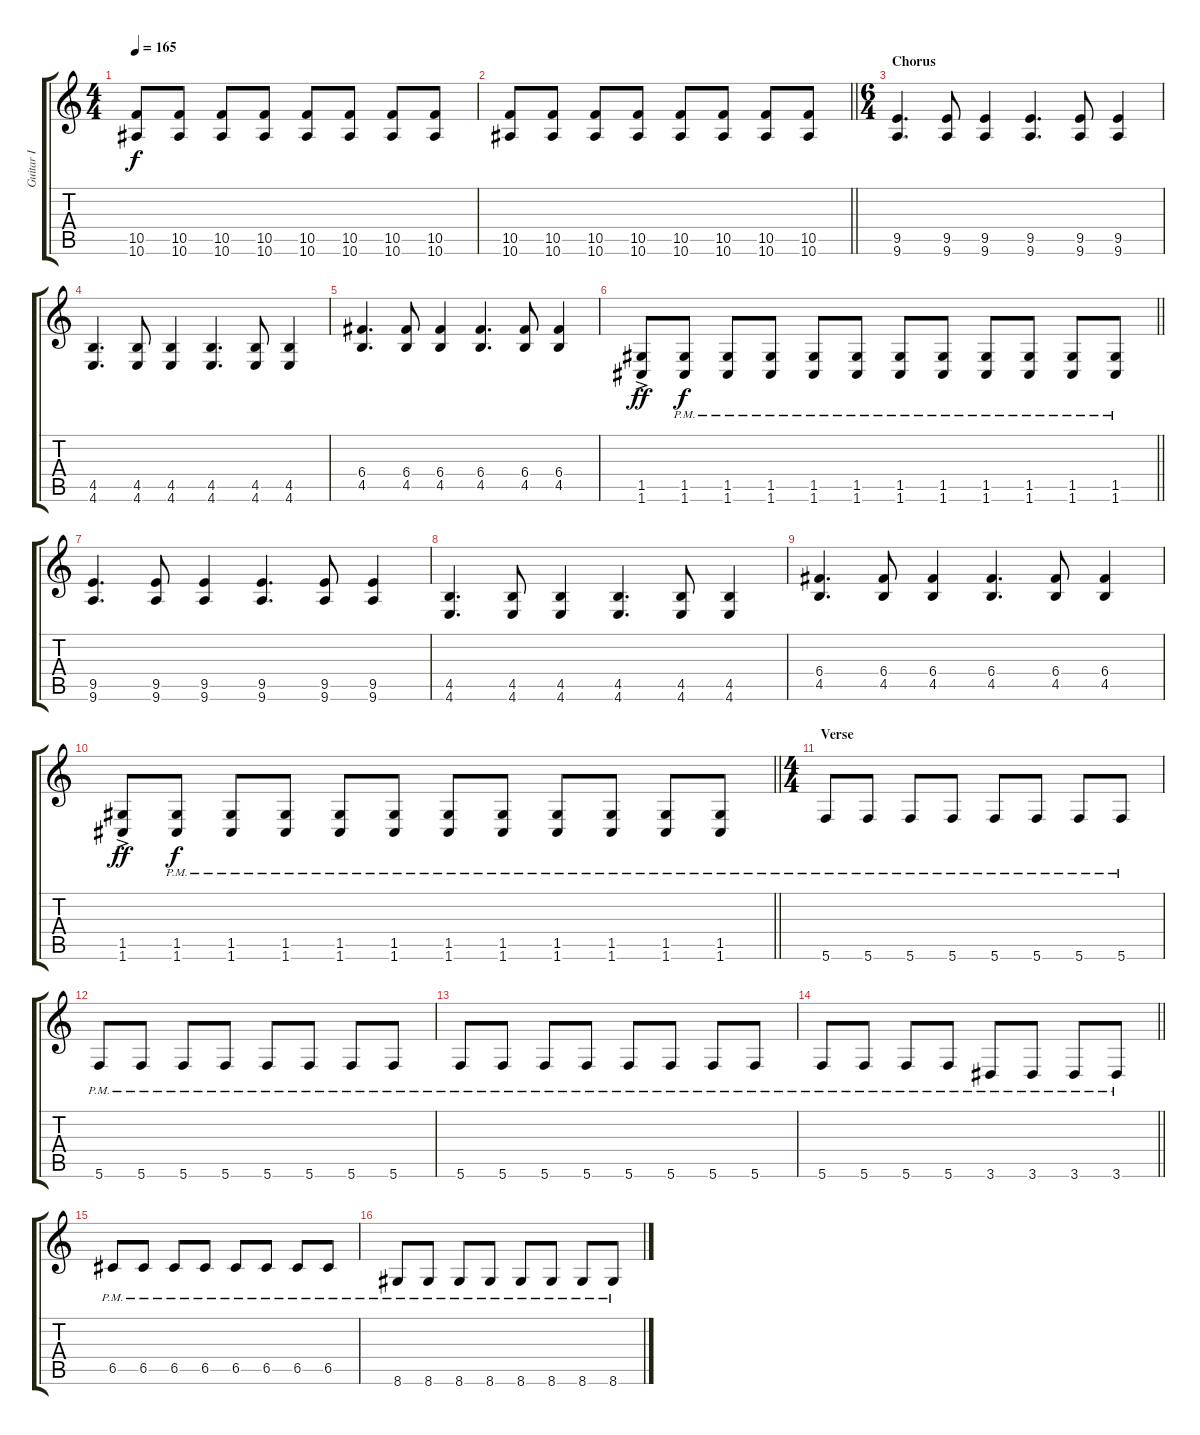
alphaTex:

\track ("Guitar I" "Guitar I") {instrument distortionguitar}
\staff {score tabs}
\tuning (D4 A3 F3 C3 G2 C2) {hide}
\ts (4 4)
\tempo 165
\clef g2
\ks c
(10.5 10.6).8{dy f} (10.5 10.6).8 (10.5 10.6).8 (10.5 10.6).8 (10.5 10.6).8 (10.5 10.6).8 (10.5 10.6).8 (10.5 10.6).8 |
\barLineRight lightlight
(10.5 10.6).8 (10.5 10.6).8 (10.5 10.6).8 (10.5 10.6).8 (10.5 10.6).8 (10.5 10.6).8 (10.5 10.6).8 (10.5 10.6).8 |
\ts (6 4)
\section ("" "Chorus")
(9.5 9.6).4{d} (9.5 9.6).8 (9.5 9.6).4 (9.5 9.6).4{d} (9.5 9.6).8 (9.5 9.6).4 |
(4.5 4.6).4{d} (4.5 4.6).8 (4.5 4.6).4 (4.5 4.6).4{d} (4.5 4.6).8 (4.5 4.6).4 |
(6.4 4.5).4{d} (6.4 4.5).8 (6.4 4.5).4 (6.4 4.5).4{d} (6.4 4.5).8 (6.4 4.5).4 |
\barLineRight lightlight
(1.5{ac} 1.6{ac}).8{dy ff} (1.5{pm} 1.6{pm}).8{dy f} (1.5{pm} 1.6{pm}).8 (1.5{pm} 1.6{pm}).8 (1.5{pm} 1.6{pm}).8 (1.5{pm} 1.6{pm}).8 (1.5{pm} 1.6{pm}).8 (1.5{pm} 1.6{pm}).8 (1.5{pm} 1.6{pm}).8 (1.5{pm} 1.6{pm}).8 (1.5{pm} 1.6{pm}).8 (1.5{pm} 1.6{pm}).8 |
\section ("" "")
(9.5 9.6).4{d} (9.5 9.6).8 (9.5 9.6).4 (9.5 9.6).4{d} (9.5 9.6).8 (9.5 9.6).4 |
(4.5 4.6).4{d} (4.5 4.6).8 (4.5 4.6).4 (4.5 4.6).4{d} (4.5 4.6).8 (4.5 4.6).4 |
(6.4 4.5).4{d} (6.4 4.5).8 (6.4 4.5).4 (6.4 4.5).4{d} (6.4 4.5).8 (6.4 4.5).4 |
\barLineRight lightlight
(1.5{ac} 1.6{ac}).8{dy ff} (1.5{pm} 1.6{pm}).8{dy f} (1.5{pm} 1.6{pm}).8 (1.5{pm} 1.6{pm}).8 (1.5{pm} 1.6{pm}).8 (1.5{pm} 1.6{pm}).8 (1.5{pm} 1.6{pm}).8 (1.5{pm} 1.6{pm}).8 (1.5{pm} 1.6{pm}).8 (1.5{pm} 1.6{pm}).8 (1.5{pm} 1.6{pm}).8 (1.5{pm} 1.6{pm}).8 |
\ts (4 4)
\section ("" "Verse")
5.6{pm}.8 5.6{pm}.8 5.6{pm}.8 5.6{pm}.8 5.6{pm}.8 5.6{pm}.8 5.6{pm}.8 5.6{pm}.8 |
5.6{pm}.8 5.6{pm}.8 5.6{pm}.8 5.6{pm}.8 5.6{pm}.8 5.6{pm}.8 5.6{pm}.8 5.6{pm}.8 |
5.6{pm}.8 5.6{pm}.8 5.6{pm}.8 5.6{pm}.8 5.6{pm}.8 5.6{pm}.8 5.6{pm}.8 5.6{pm}.8 |
\barLineRight lightlight
5.6{pm}.8 5.6{pm}.8 5.6{pm}.8 5.6{pm}.8 3.6{pm}.8 3.6{pm}.8 3.6{pm}.8 3.6{pm}.8 |
\section ("" "")
6.5{pm}.8 6.5{pm}.8 6.5{pm}.8 6.5{pm}.8 6.5{pm}.8 6.5{pm}.8 6.5{pm}.8 6.5{pm}.8 |
8.6{pm}.8 8.6{pm}.8 8.6{pm}.8 8.6{pm}.8 8.6{pm}.8 8.6{pm}.8 8.6{pm}.8 8.6{pm}.8
